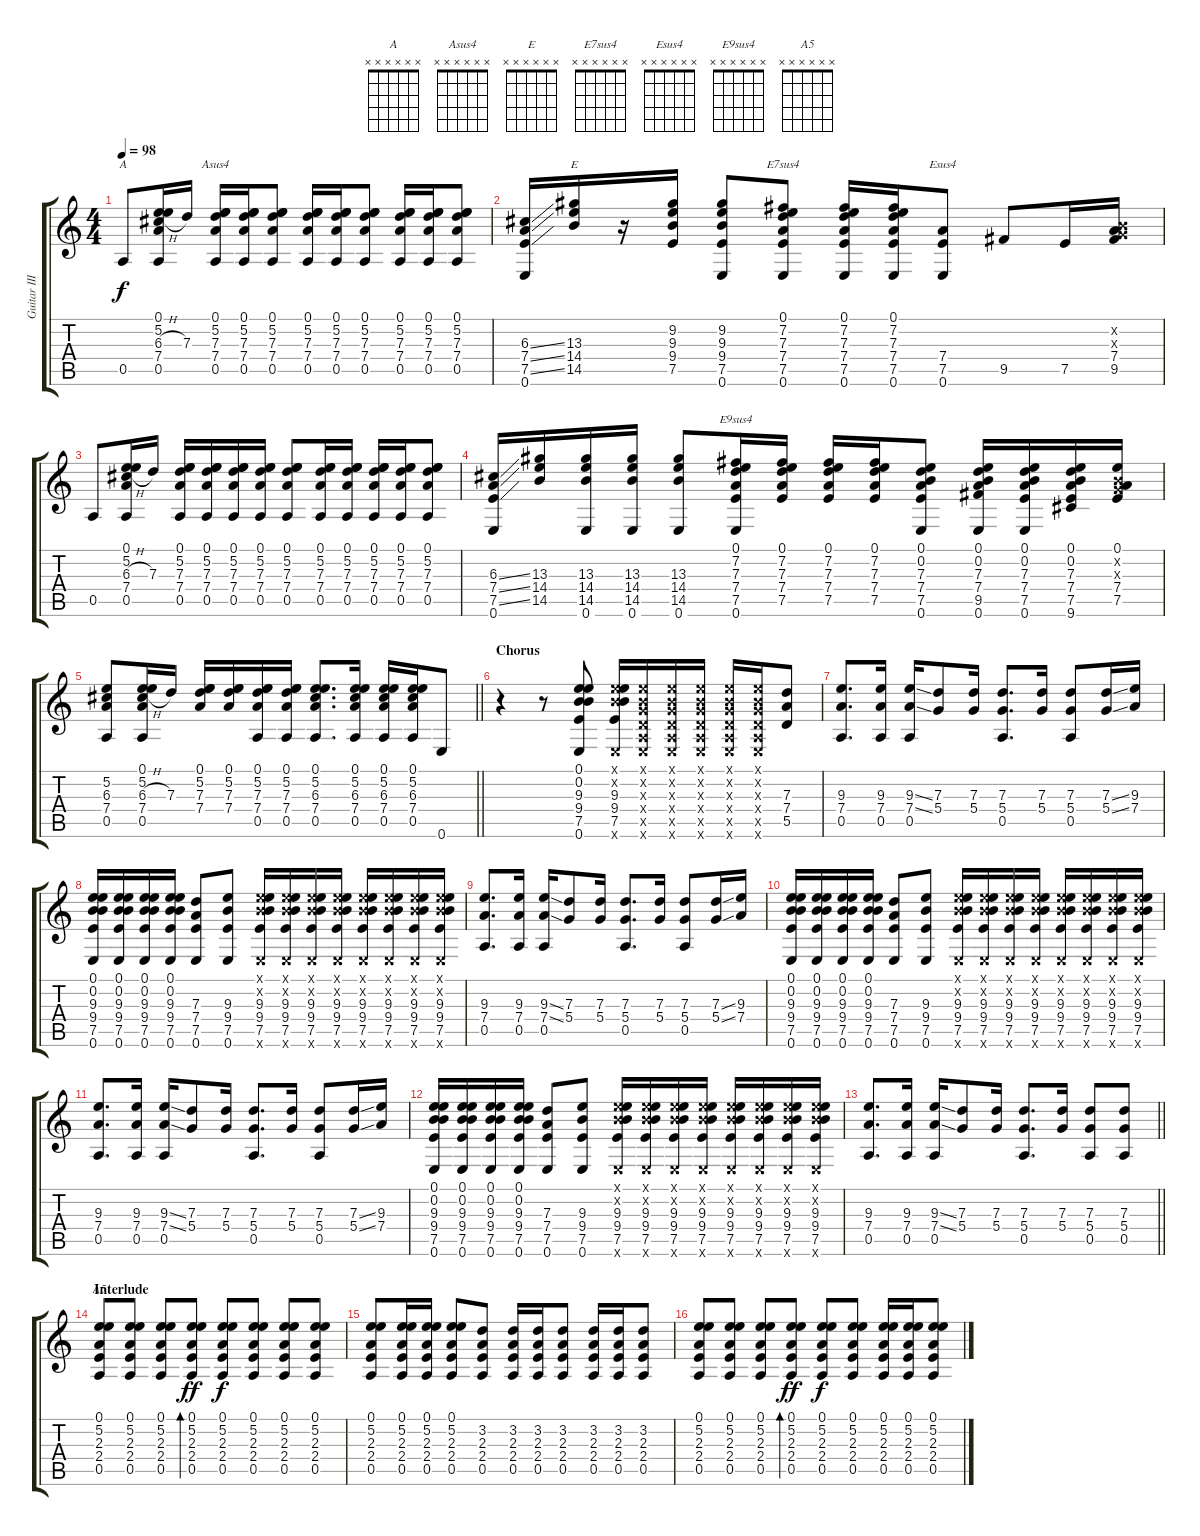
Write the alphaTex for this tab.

\track ("Guitar III" "Guitar III") {instrument acousticguitarsteel}
\staff {score tabs}
\tuning (E4 B3 G3 D3 A2 E2) {hide}
\chord ("A" x x x x x x)
\chord ("Asus4" x x x x x x)
\chord ("E" x x x x x x)
\chord ("E7sus4" x x x x x x)
\chord ("Esus4" x x x x x x)
\chord ("E9sus4" x x x x x x)
\chord ("A5" x x x x x x)
\ts (4 4)
\tempo 98
\clef g2
\ks c
0.5.8{ch "A" dy f} (0.1 5.2 6.3{h} 7.4 0.5).16 7.3.16 (0.1 5.2 7.3 7.4 0.5).16{ch "Asus4"} (0.1 5.2 7.3 7.4 0.5).16 (0.1 5.2 7.3 7.4 0.5).8 (0.1 5.2 7.3 7.4 0.5).16 (0.1 5.2 7.3 7.4 0.5).16 (0.1 5.2 7.3 7.4 0.5).8 (0.1 5.2 7.3 7.4 0.5).16 (0.1 5.2 7.3 7.4 0.5).16 (0.1 5.2 7.3 7.4 0.5).8 |
(6.3{ss} 7.4{ss} 7.5{ss} 0.6).16 (13.3 14.4 14.5).16{ch "E"} r.16 (9.2 9.3 9.4 7.5).16 (9.2 9.3 9.4 7.5 0.6).8 (0.1 7.2 7.3 7.4 7.5 0.6).8{ch "E7sus4"} (0.1 7.2 7.3 7.4 7.5 0.6).16 (0.1 7.2 7.3 7.4 7.5 0.6).16 (7.4 7.5 0.6).8{ch "Esus4"} 9.5.8 7.5.16 (0.2{x} 0.3{x} 7.4 9.5).16 |
0.5.8 (0.1 5.2 6.3{h} 7.4 0.5).16 7.3.16 (0.1 5.2 7.3 7.4 0.5).16 (0.1 5.2 7.3 7.4 0.5).16 (0.1 5.2 7.3 7.4 0.5).16 (0.1 5.2 7.3 7.4 0.5).16 (0.1 5.2 7.3 7.4 0.5).8 (0.1 5.2 7.3 7.4 0.5).16 (0.1 5.2 7.3 7.4 0.5).16 (0.1 5.2 7.3 7.4 0.5).16 (0.1 5.2 7.3 7.4 0.5).16 (0.1 5.2 7.3 7.4 0.5).8 |
(6.3{ss} 7.4{ss} 7.5{ss} 0.6).16 (13.3 14.4 14.5).16 (13.3 14.4 14.5 0.6).16 (13.3 14.4 14.5 0.6).16 (13.3 14.4 14.5 0.6).8 (0.1 7.2 7.3 7.4 7.5 0.6).16{ch "E9sus4"} (0.1 7.2 7.3 7.4 7.5).16 (0.1 7.2 7.3 7.4 7.5).16 (0.1 7.2 7.3 7.4 7.5).16 (0.1 0.2 7.3 7.4 7.5 0.6).8 (0.1 0.2 7.3 7.4 9.5 0.6).16 (0.1 0.2 7.3 7.4 7.5 0.6).16 (0.1 0.2 7.3 7.4 7.5 9.6).16 (0.1 0.2{x} 0.3{x} 7.4 7.5).16 |
\barLineRight lightlight
(5.2 6.3 7.4 0.5).8 (0.1 5.2 6.3{h} 7.4 0.5).16 7.3.16 (0.1 5.2 7.3 7.4).16 (0.1 5.2 7.3 7.4).16 (0.1 5.2 7.3 7.4 0.5).16 (0.1 5.2 7.3 7.4 0.5).16 (0.1 5.2 6.3 7.4 0.5).8{d} (0.1 5.2 6.3 7.4 0.5).16 (0.1 5.2 6.3 7.4 0.5).16 (0.1 5.2 6.3 7.4 0.5).16 0.6.8 |
\section ("" "Chorus")
r.4 r.8 (0.1 0.2 9.3 9.4 7.5 0.6).8 (0.1{x} 0.2{x} 9.3 9.4 7.5 0.6{x}).16 (0.1{x} 0.2{x} 0.3{x} 0.4{x} 0.5{x} 0.6{x}).16 (0.1{x} 0.2{x} 0.3{x} 0.4{x} 0.5{x} 0.6{x}).16 (0.1{x} 0.2{x} 0.3{x} 0.4{x} 0.5{x} 0.6{x}).16 (0.1{x} 0.2{x} 0.3{x} 0.4{x} 0.5{x} 0.6{x}).16 (0.1{x} 0.2{x} 0.3{x} 0.4{x} 0.5{x} 0.6{x}).16 (7.3 7.4 5.5).8 |
(9.3 7.4 0.5).8{d} (9.3 7.4 0.5).16 (9.3{ss} 7.4{ss} 0.5).16 (7.3 5.4).8 (7.3 5.4).16 (7.3 5.4 0.5).8{d} (7.3 5.4).16 (7.3 5.4 0.5).8 (7.3{ss} 5.4{ss}).16 (9.3 7.4).16 |
(0.1 0.2 9.3 9.4 7.5 0.6).16 (0.1 0.2 9.3 9.4 7.5 0.6).16 (0.1 0.2 9.3 9.4 7.5 0.6).16 (0.1 0.2 9.3 9.4 7.5 0.6).16 (7.3 7.4 7.5 0.6).8 (9.3 9.4 7.5 0.6).8 (0.1{x} 0.2{x} 9.3 9.4 7.5 0.6{x}).16 (0.1{x} 0.2{x} 9.3 9.4 7.5 0.6{x}).16 (0.1{x} 0.2{x} 9.3 9.4 7.5 0.6{x}).16 (0.1{x} 0.2{x} 9.3 9.4 7.5 0.6{x}).16 (0.1{x} 0.2{x} 9.3 9.4 7.5 0.6{x}).16 (0.1{x} 0.2{x} 9.3 9.4 7.5 0.6{x}).16 (0.1{x} 0.2{x} 9.3 9.4 7.5 0.6{x}).16 (0.1{x} 0.2{x} 9.3 9.4 7.5 0.6{x}).16 |
(9.3 7.4 0.5).8{d} (9.3 7.4 0.5).16 (9.3{ss} 7.4{ss} 0.5).16 (7.3 5.4).8 (7.3 5.4).16 (7.3 5.4 0.5).8{d} (7.3 5.4).16 (7.3 5.4 0.5).8 (7.3{ss} 5.4{ss}).16 (9.3 7.4).16 |
(0.1 0.2 9.3 9.4 7.5 0.6).16 (0.1 0.2 9.3 9.4 7.5 0.6).16 (0.1 0.2 9.3 9.4 7.5 0.6).16 (0.1 0.2 9.3 9.4 7.5 0.6).16 (7.3 7.4 7.5 0.6).8 (9.3 9.4 7.5 0.6).8 (0.1{x} 0.2{x} 9.3 9.4 7.5 0.6{x}).16 (0.1{x} 0.2{x} 9.3 9.4 7.5 0.6{x}).16 (0.1{x} 0.2{x} 9.3 9.4 7.5 0.6{x}).16 (0.1{x} 0.2{x} 9.3 9.4 7.5 0.6{x}).16 (0.1{x} 0.2{x} 9.3 9.4 7.5 0.6{x}).16 (0.1{x} 0.2{x} 9.3 9.4 7.5 0.6{x}).16 (0.1{x} 0.2{x} 9.3 9.4 7.5 0.6{x}).16 (0.1{x} 0.2{x} 9.3 9.4 7.5 0.6{x}).16 |
(9.3 7.4 0.5).8{d} (9.3 7.4 0.5).16 (9.3{ss} 7.4{ss} 0.5).16 (7.3 5.4).8 (7.3 5.4).16 (7.3 5.4 0.5).8{d} (7.3 5.4).16 (7.3 5.4 0.5).8 (7.3{ss} 5.4{ss}).16 (9.3 7.4).16 |
(0.1 0.2 9.3 9.4 7.5 0.6).16 (0.1 0.2 9.3 9.4 7.5 0.6).16 (0.1 0.2 9.3 9.4 7.5 0.6).16 (0.1 0.2 9.3 9.4 7.5 0.6).16 (7.3 7.4 7.5 0.6).8 (9.3 9.4 7.5 0.6).8 (0.1{x} 0.2{x} 9.3 9.4 7.5 0.6{x}).16 (0.1{x} 0.2{x} 9.3 9.4 7.5 0.6{x}).16 (0.1{x} 0.2{x} 9.3 9.4 7.5 0.6{x}).16 (0.1{x} 0.2{x} 9.3 9.4 7.5 0.6{x}).16 (0.1{x} 0.2{x} 9.3 9.4 7.5 0.6{x}).16 (0.1{x} 0.2{x} 9.3 9.4 7.5 0.6{x}).16 (0.1{x} 0.2{x} 9.3 9.4 7.5 0.6{x}).16 (0.1{x} 0.2{x} 9.3 9.4 7.5 0.6{x}).16 |
\barLineRight lightlight
(9.3 7.4 0.5).8{d} (9.3 7.4 0.5).16 (9.3{ss} 7.4{ss} 0.5).16 (7.3 5.4).8 (7.3 5.4).16 (7.3 5.4 0.5).8{d} (7.3 5.4).16 (7.3 5.4 0.5).8 (7.3 5.4 0.5).8 |
\section ("" "Interlude")
(0.1 5.2 2.3 2.4 0.5).8{ch "A5"} (0.1 5.2 2.3 2.4 0.5).8 (0.1 5.2 2.3 2.4 0.5).8 (0.1 5.2 2.3 2.4 0.5).8{bd 240 dy ff} (0.1 5.2 2.3 2.4 0.5).8{dy f} (0.1 5.2 2.3 2.4 0.5).8 (0.1 5.2 2.3 2.4 0.5).8 (0.1 5.2 2.3 2.4 0.5).8 |
(0.1 5.2 2.3 2.4 0.5).8 (0.1 5.2 2.3 2.4 0.5).16 (0.1 5.2 2.3 2.4 0.5).16 (0.1 5.2 2.3 2.4 0.5).8 (3.2 2.3 2.4 0.5).8 (3.2 2.3 2.4 0.5).16 (3.2 2.3 2.4 0.5).16 (3.2 2.3 2.4 0.5).8 (3.2 2.3 2.4 0.5).16 (3.2 2.3 2.4 0.5).16 (3.2 2.3 2.4 0.5).8 |
(0.1 5.2 2.3 2.4 0.5).8 (0.1 5.2 2.3 2.4 0.5).8 (0.1 5.2 2.3 2.4 0.5).8 (0.1 5.2 2.3 2.4 0.5).8{bd 240 dy ff} (0.1 5.2 2.3 2.4 0.5).8{dy f} (0.1 5.2 2.3 2.4 0.5).8 (0.1 5.2 2.3 2.4 0.5).16 (0.1 5.2 2.3 2.4 0.5).16 (0.1 5.2 2.3 2.4 0.5).8
